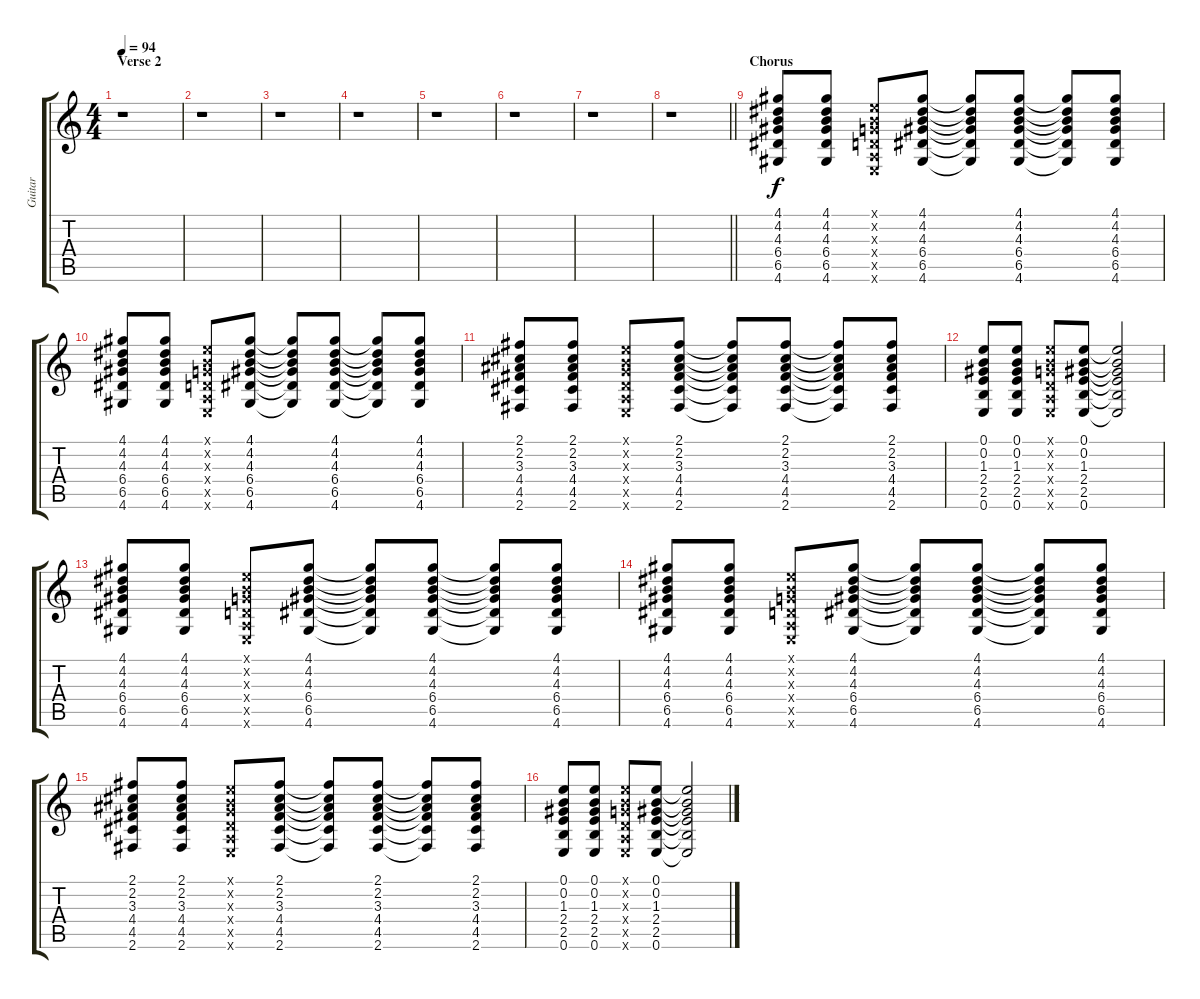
\track ("Guitar" "Guitar") {instrument electricguitarjazz}
\staff {score tabs}
\tuning (E4 B3 G3 D3 A2 E2) {hide}
\ts (4 4)
\section ("" "Verse 2")
\tempo 94
\clef g2
\ks c
r.1{dy f} |
r.1 |
r.1 |
r.1 |
r.1 |
r.1 |
r.1 |
\barLineRight lightlight
r.1 |
\section ("" "Chorus")
(4.1 4.2 4.3 6.4 6.5 4.6).8 (4.1 4.2 4.3 6.4 6.5 4.6).8 (0.1{x} 0.2{x} 0.3{x} 0.4{x} 0.5{x} 0.6{x}).8 (4.1 4.2 4.3 6.4 6.5 4.6).8 (4.1{t} 4.2{t} 4.3{t} 6.4{t} 6.5{t} 4.6{t}).8 (4.1 4.2 4.3 6.4 6.5 4.6).8 (4.1{t} 4.2{t} 4.3{t} 6.4{t} 6.5{t} 4.6{t}).8 (4.1 4.2 4.3 6.4 6.5 4.6).8 |
(4.1 4.2 4.3 6.4 6.5 4.6).8 (4.1 4.2 4.3 6.4 6.5 4.6).8 (0.1{x} 0.2{x} 0.3{x} 0.4{x} 0.5{x} 0.6{x}).8 (4.1 4.2 4.3 6.4 6.5 4.6).8 (4.1{t} 4.2{t} 4.3{t} 6.4{t} 6.5{t} 4.6{t}).8 (4.1 4.2 4.3 6.4 6.5 4.6).8 (4.1{t} 4.2{t} 4.3{t} 6.4{t} 6.5{t} 4.6{t}).8 (4.1 4.2 4.3 6.4 6.5 4.6).8 |
(2.1 2.2 3.3 4.4 4.5 2.6).8 (2.1 2.2 3.3 4.4 4.5 2.6).8 (0.1{x} 0.2{x} 0.3{x} 0.4{x} 0.5{x} 0.6{x}).8 (2.1 2.2 3.3 4.4 4.5 2.6).8 (2.1{t} 2.2{t} 3.3{t} 4.4{t} 4.5{t} 2.6{t}).8 (2.1 2.2 3.3 4.4 4.5 2.6).8 (2.1{t} 2.2{t} 3.3{t} 4.4{t} 4.5{t} 2.6{t}).8 (2.1 2.2 3.3 4.4 4.5 2.6).8 |
(0.1 0.2 1.3 2.4 2.5 0.6).8 (0.1 0.2 1.3 2.4 2.5 0.6).8 (0.1{x} 0.2{x} 0.3{x} 0.4{x} 0.5{x} 0.6{x}).8 (0.1 0.2 1.3 2.4 2.5 0.6).8 (0.1{t} 0.2{t} 1.3{t} 2.4{t} 2.5{t} 0.6{t}).2 |
(4.1 4.2 4.3 6.4 6.5 4.6).8 (4.1 4.2 4.3 6.4 6.5 4.6).8 (0.1{x} 0.2{x} 0.3{x} 0.4{x} 0.5{x} 0.6{x}).8 (4.1 4.2 4.3 6.4 6.5 4.6).8 (4.1{t} 4.2{t} 4.3{t} 6.4{t} 6.5{t} 4.6{t}).8 (4.1 4.2 4.3 6.4 6.5 4.6).8 (4.1{t} 4.2{t} 4.3{t} 6.4{t} 6.5{t} 4.6{t}).8 (4.1 4.2 4.3 6.4 6.5 4.6).8 |
(4.1 4.2 4.3 6.4 6.5 4.6).8 (4.1 4.2 4.3 6.4 6.5 4.6).8 (0.1{x} 0.2{x} 0.3{x} 0.4{x} 0.5{x} 0.6{x}).8 (4.1 4.2 4.3 6.4 6.5 4.6).8 (4.1{t} 4.2{t} 4.3{t} 6.4{t} 6.5{t} 4.6{t}).8 (4.1 4.2 4.3 6.4 6.5 4.6).8 (4.1{t} 4.2{t} 4.3{t} 6.4{t} 6.5{t} 4.6{t}).8 (4.1 4.2 4.3 6.4 6.5 4.6).8 |
(2.1 2.2 3.3 4.4 4.5 2.6).8 (2.1 2.2 3.3 4.4 4.5 2.6).8 (0.1{x} 0.2{x} 0.3{x} 0.4{x} 0.5{x} 0.6{x}).8 (2.1 2.2 3.3 4.4 4.5 2.6).8 (2.1{t} 2.2{t} 3.3{t} 4.4{t} 4.5{t} 2.6{t}).8 (2.1 2.2 3.3 4.4 4.5 2.6).8 (2.1{t} 2.2{t} 3.3{t} 4.4{t} 4.5{t} 2.6{t}).8 (2.1 2.2 3.3 4.4 4.5 2.6).8 |
(0.1 0.2 1.3 2.4 2.5 0.6).8 (0.1 0.2 1.3 2.4 2.5 0.6).8 (0.1{x} 0.2{x} 0.3{x} 0.4{x} 0.5{x} 0.6{x}).8 (0.1 0.2 1.3 2.4 2.5 0.6).8 (0.1{t} 0.2{t} 1.3{t} 2.4{t} 2.5{t} 0.6{t}).2
